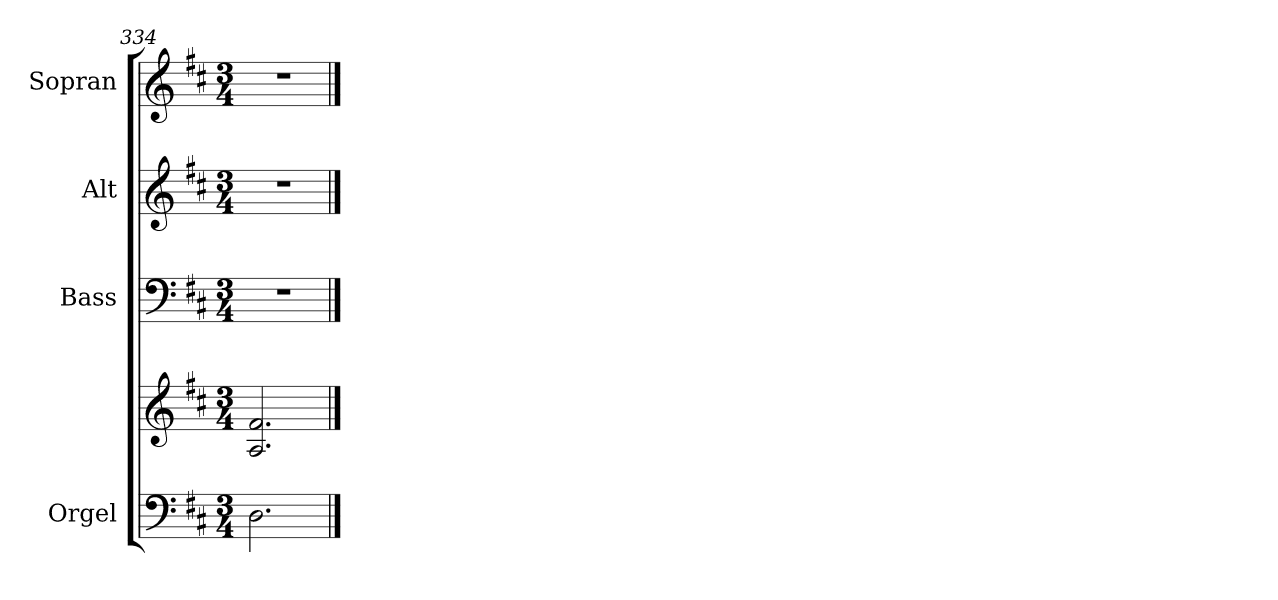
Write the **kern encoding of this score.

**kern	**kern	**kern	**kern	**kern
*part4	*part4	*part3	*part2	*part1
*staff5	*staff4	*staff3	*staff2	*staff1
*I"Orgel	*	*I"Bass	*I"Alt	*I"Sopran
*	*	*I'B.	*I'A.	*I'S.
*clefF4	*clefG2	*clefF4	*clefG2	*clefG2
*k[f#c#]	*k[f#c#]	*k[f#c#]	*k[f#c#]	*k[f#c#]
*D:	*D:	*D:	*D:	*D:
*M3/4	*M3/4	*M3/4	*M3/4	*M3/4
=334	=334	=334	=334	=334
2.D\	2.A/ 2.f#/	2.r	2.r	2.r
==	==	==	==	==
*-	*-	*-	*-	*-
